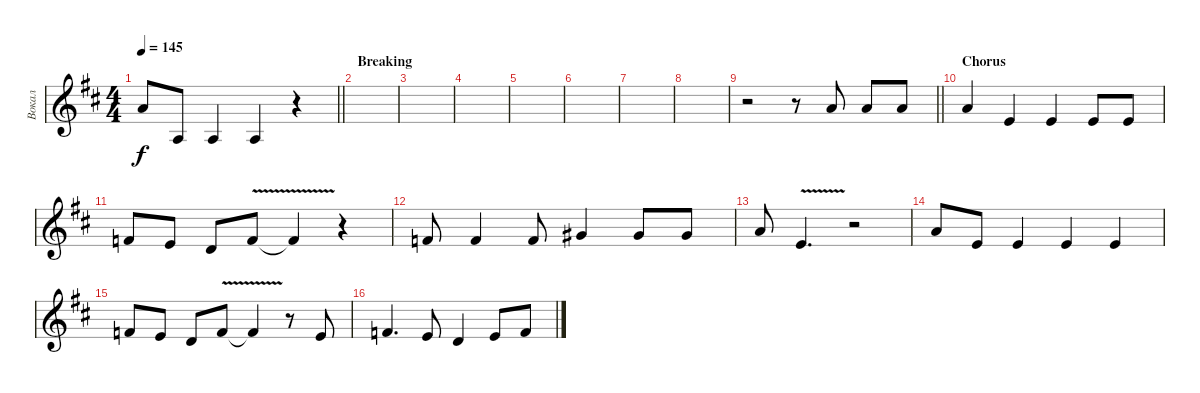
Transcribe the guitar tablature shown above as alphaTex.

\track ("Вокал" "Вокал") {instrument trumpet}
\staff {score}
\tuning (E4 B3 G3 D3 A2 E2) {hide}
\ts (4 4)
\tempo 145
\clef g2
\barLineRight lightlight
\ks bminor
5.1.8{dy f} 2.3.8 2.3.4 2.3.4 r.4 |
\section ("" "Breaking")
|
|
|
|
|
|
|
\barLineRight lightlight
r.2 r.8 5.1.8 5.1.8 5.1.8 |
\section ("" "Chorus")
5.1.4 0.1.4 0.1.4 0.1.8 0.1.8 |
1.1.8 0.1.8 3.2.8 1.1{v}.8 1.1{t}.4 r.4 |
1.1.8 1.1.4 1.1.8 4.1.4 4.1.8 4.1.8 |
5.1.8 0.1{v}.4{d} r.2 |
5.1.8 0.1.8 0.1.4 0.1.4 0.1.4 |
1.1.8 0.1.8 3.2.8 1.1{v}.8 1.1{t}.4 r.8 0.1.8 |
1.1.4{d} 0.1.8 3.2.4 0.1.8 1.1.8
